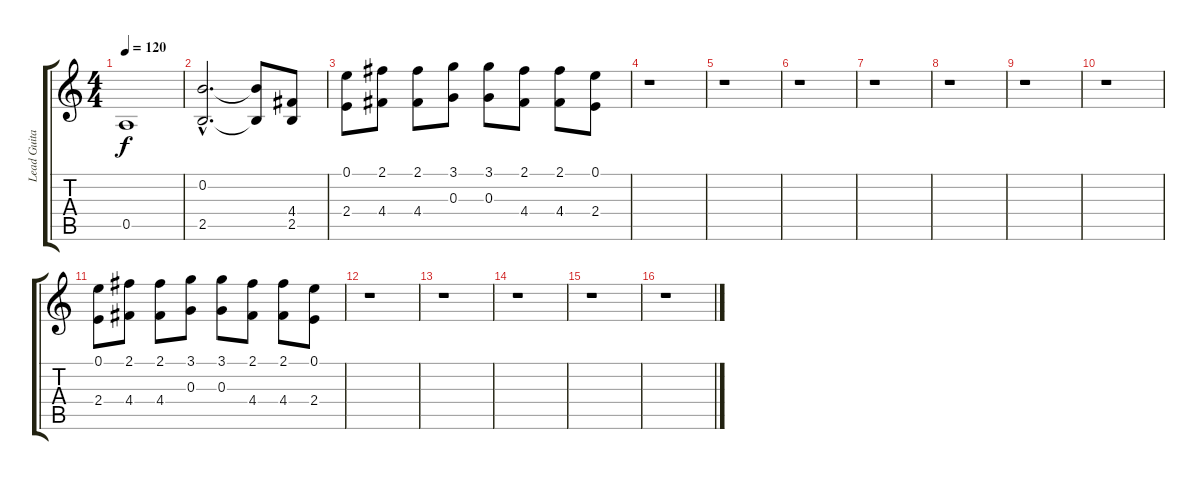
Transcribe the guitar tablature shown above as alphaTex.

\track ("Lead Guitar" "Lead Guita") {instrument distortionguitar}
\staff {score tabs}
\tuning (E4 B3 G3 D3 A2 E2) {hide}
\ts (4 4)
\tempo 120
\clef g2
\ks c
0.5.1{dy f} |
(0.2{hac} 2.5{hac}).2{d} (0.2{t} 2.5{t}).8 (4.4 2.5).8 |
(0.1 2.4).8 (2.1 4.4).8 (2.1 4.4).8 (3.1 0.3).8 (3.1 0.3).8 (2.1 4.4).8 (2.1 4.4).8 (0.1 2.4).8 |
r.1 |
r.1 |
r.1 |
r.1 |
r.1 |
r.1 |
r.1 |
(0.1 2.4).8 (2.1 4.4).8 (2.1 4.4).8 (3.1 0.3).8 (3.1 0.3).8 (2.1 4.4).8 (2.1 4.4).8 (0.1 2.4).8 |
r.1 |
r.1 |
r.1 |
r.1 |
r.1
